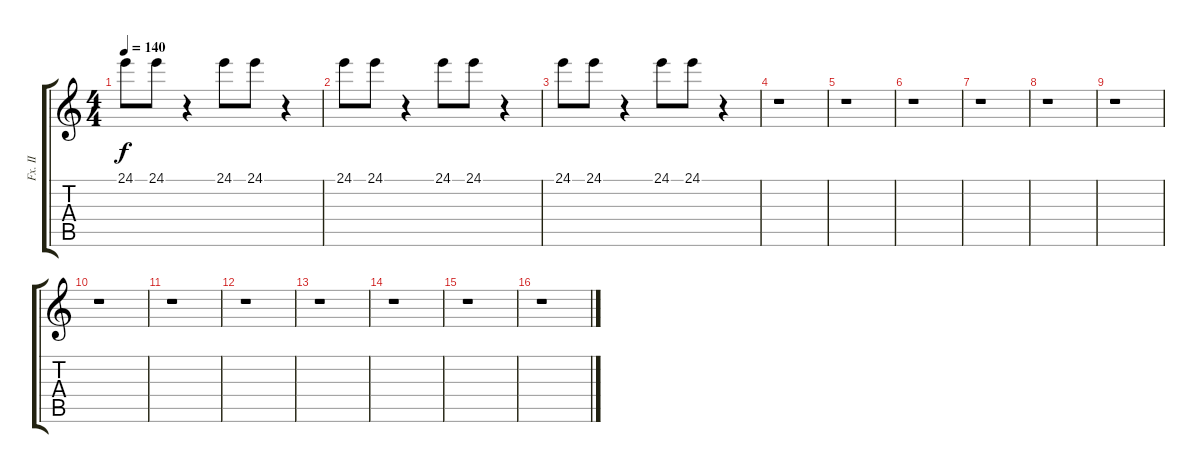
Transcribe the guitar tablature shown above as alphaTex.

\track ("Fx. II" "Fx. II") {instrument pad7halo}
\staff {score tabs}
\tuning (E4 B3 G3 D3 A2 E2) {hide}
\ts (4 4)
\tempo 140
\clef g2
\ks c
24.1.8{dy f} 24.1.8 r.4 24.1.8 24.1.8 r.4 |
24.1.8 24.1.8 r.4 24.1.8 24.1.8 r.4 |
24.1.8 24.1.8 r.4 24.1.8 24.1.8 r.4 |
r.1 |
r.1 |
r.1 |
r.1 |
r.1 |
r.1 |
r.1 |
r.1 |
r.1 |
r.1 |
r.1 |
r.1 |
r.1
